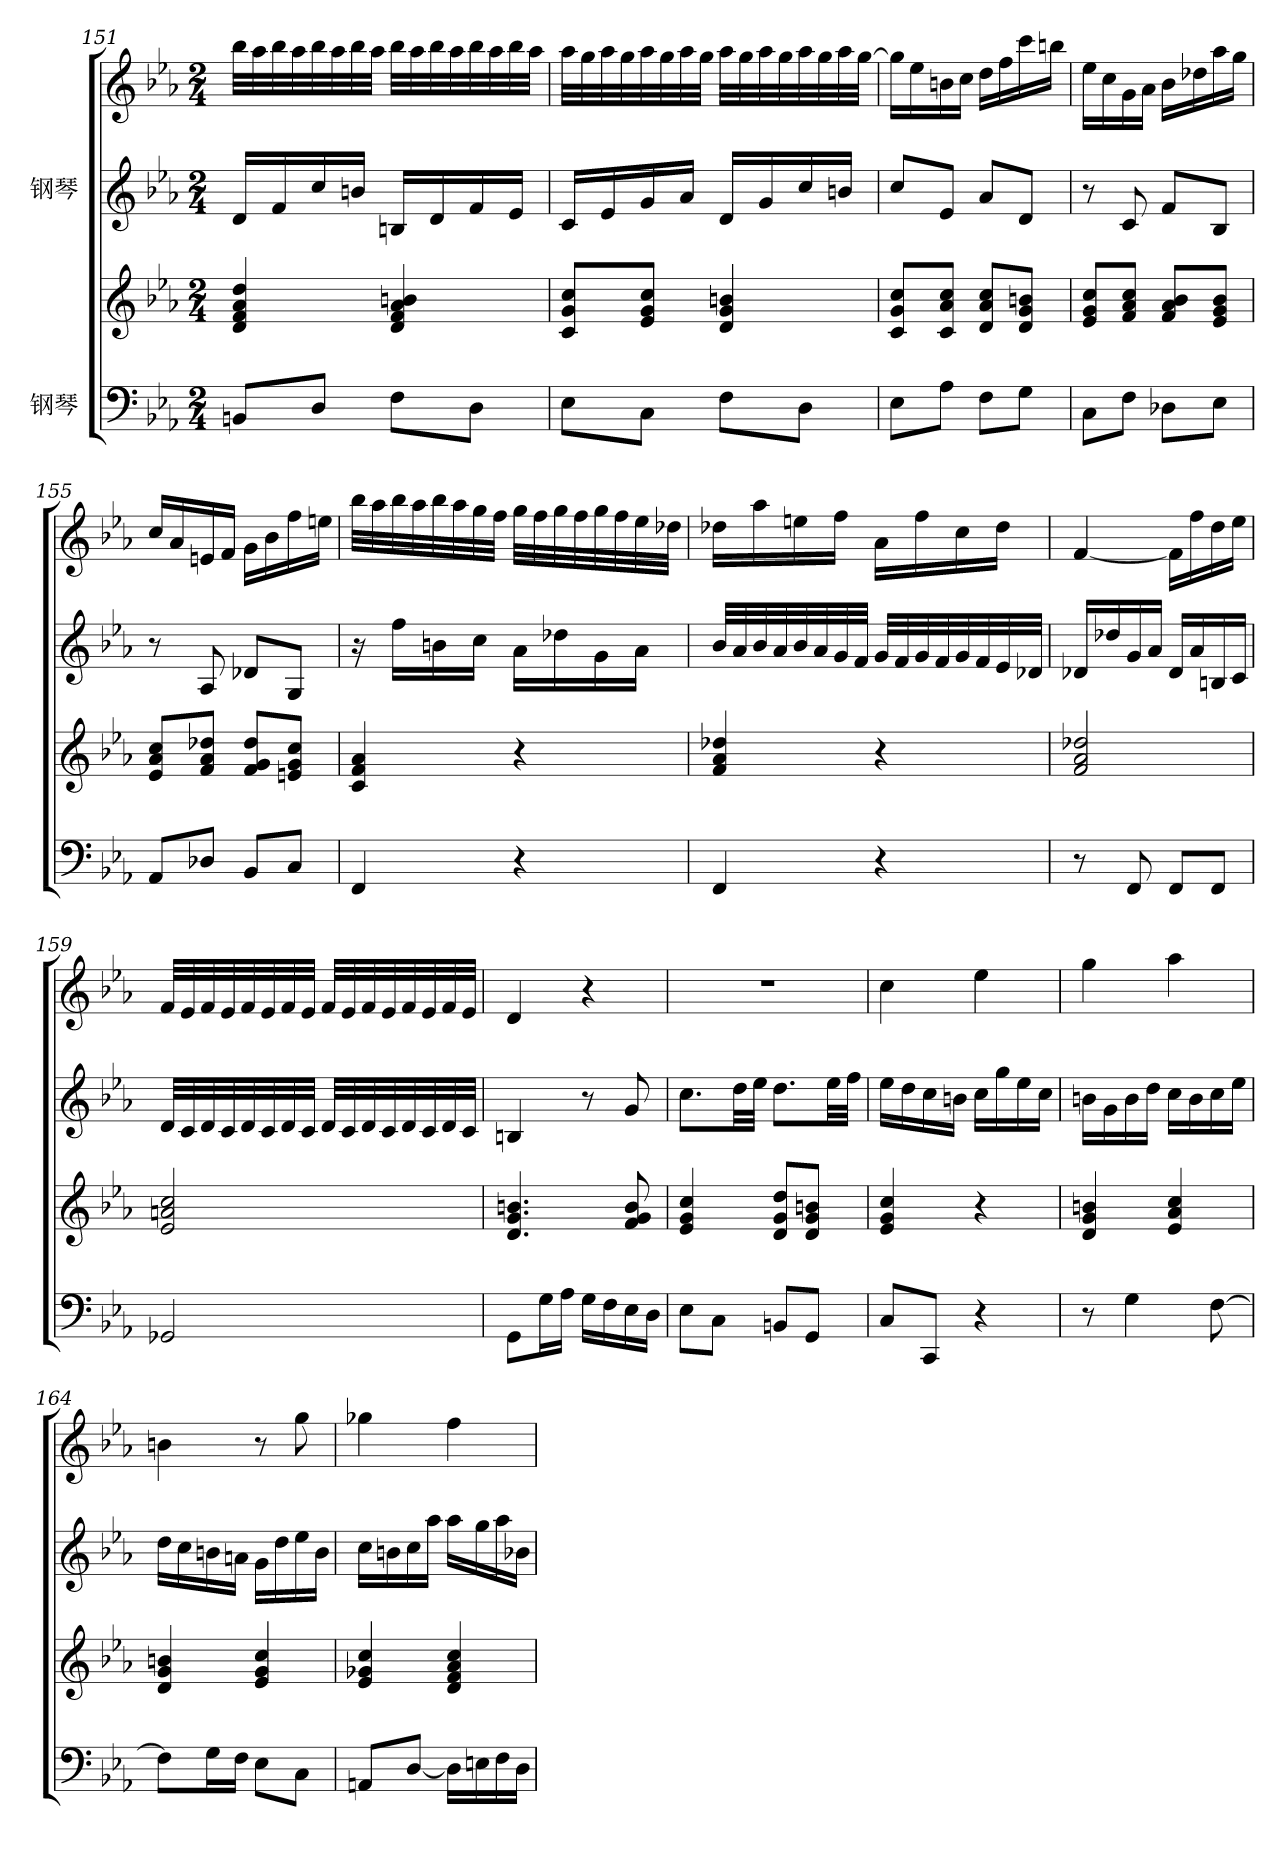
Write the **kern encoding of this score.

**kern	**kern	**kern	**kern
*part2	*part2	*part1	*part1
*staff4	*staff3	*staff2	*staff1
*I"钢琴	*	*I"钢琴	*
!!LO:LB:g=z
*clefF4	*clefG2	*clefG2	*clefG2
*k[b-e-a-]	*k[b-e-a-]	*k[b-e-a-]	*k[b-e-a-]
*M2/4	*M2/4	*M2/4	*M2/4
=151	=151	=151	=151
8BBn/L	4d/ 4f/ 4a-/ 4dd/	16d/LL	32bb-\LLL
.	.	.	32aa-\
.	.	16f/	32bb-\
.	.	.	32aa-\
8D/J	.	16cc/	32bb-\
.	.	.	32aa-\
.	.	16bn/JJ	32bb-\
.	.	.	32aa-\JJJ
8F\L	4d/ 4f/ 4a-/ 4bn/	16Bn/LL	32bb-\LLL
.	.	.	32aa-\
.	.	16d/	32bb-\
.	.	.	32aa-\
8D\J	.	16f/	32bb-\
.	.	.	32aa-\
.	.	16e-/JJ	32bb-\
.	.	.	32aa-\JJJ
=152	=152	=152	=152
8E-\L	8c/ 8g/ 8cc/L	16c/LL	32aa-\LLL
.	.	.	32gg\
.	.	16e-/	32aa-\
.	.	.	32gg\
8C\J	8e-/ 8g/ 8cc/J	16g/	32aa-\
.	.	.	32gg\
.	.	16a-/JJ	32aa-\
.	.	.	32gg\JJJ
8F\L	4d/ 4g/ 4bn/	16d/LL	32aa-\LLL
.	.	.	32gg\
.	.	16g/	32aa-\
.	.	.	32gg\
8D\J	.	16cc/	32aa-\
.	.	.	32gg\
.	.	16bn/JJ	32aa-\
.	.	.	[32gg\JJJ
!!LO:LB:g=z
=153	=153	=153	=153
8E-\L	8c/ 8g/ 8cc/L	8cc/L	16gg\LL]
.	.	.	16ee-\
8A-\J	8c/ 8a-/ 8cc/J	8e-/J	16bn\
.	.	.	16cc\JJ
8F\L	8d/ 8a-/ 8cc/L	8a-/L	16dd\LL
.	.	.	16ff\
8G\J	8d/ 8g/ 8bn/J	8d/J	16ccc\
.	.	.	16bbn\JJ
=154	=154	=154	=154
8C\L	8e-/ 8g/ 8cc/L	8r	16ee-\LL
.	.	.	16cc\
8F\J	8f/ 8a-/ 8cc/J	8c/	16g\
.	.	.	16a-\JJ
8D-X\L	8f/ 8a-/ 8b-/L	8f/L	16b-\LL
.	.	.	16dd-X\
8E-\J	8e-/ 8g/ 8b-/J	8B-/J	16aa-\
.	.	.	16gg\JJ
=155	=155	=155	=155
8AA-/L	8e-/ 8a-/ 8cc/L	8r	16cc/LL
.	.	.	16a-/
8D-X/J	8f/ 8a-/ 8dd-X/J	8A-/	16en/
.	.	.	16f/JJ
8BB-/L	8f/ 8g/ 8dd-/L	8d-X/L	16g\LL
.	.	.	16b-\
8C/J	8en/ 8g/ 8cc/J	8G/J	16ff\
.	.	.	16een\JJ
!!LO:PB:g=z
=156	=156	=156	=156
4FF/	4c/ 4f/ 4a-/	16r	32bb-\LLL
.	.	.	32aa-\
.	.	16ff\LL	32bb-\
.	.	.	32aa-\
.	.	16bn\	32bb-\
.	.	.	32aa-\
.	.	16cc\JJ	32gg\
.	.	.	32ff\JJJ
4r	4r	16a-\LL	32gg\LLL
.	.	.	32ff\
.	.	16dd-X\	32gg\
.	.	.	32ff\
.	.	16g\	32gg\
.	.	.	32ff\
.	.	16a-\JJ	32ee-\
.	.	.	32dd-X\JJJ
=157	=157	=157	=157
4FF/	4f/ 4a-/ 4dd-X/	32b-/LLL	16dd-X\LL
.	.	32a-/	.
.	.	32b-/	16aa-\
.	.	32a-/	.
.	.	32b-/	16een\
.	.	32a-/	.
.	.	32g/	16ff\JJ
.	.	32f/JJJ	.
4r	4r	32g/LLL	16a-\LL
.	.	32f/	.
.	.	32g/	16ff\
.	.	32f/	.
.	.	32g/	16cc\
.	.	32f/	.
.	.	32e-/	16dd-\JJ
.	.	32d-X/JJJ	.
!!LO:LB:g=z
=158	=158	=158	=158
8r	2f/ 2a-/ 2dd-X/	16d-X/LL	[4f/
.	.	16dd-X/	.
8FF/	.	16g/	.
.	.	16a-/JJ	.
8FF/L	.	16d-/LL	16f\LL]
.	.	16a-/	16ff\
8FF/J	.	16Bn/	16dd\
.	.	16c/JJ	16ee-\JJ
=159	=159	=159	=159
2GG-X/	2e-/ 2an/ 2cc/	32d/LLL	32f/LLL
.	.	32c/	32e-/
.	.	32d/	32f/
.	.	32c/	32e-/
.	.	32d/	32f/
.	.	32c/	32e-/
.	.	32d/	32f/
.	.	32c/JJJ	32e-/JJJ
.	.	32d/LLL	32f/LLL
.	.	32c/	32e-/
.	.	32d/	32f/
.	.	32c/	32e-/
.	.	32d/	32f/
.	.	32c/	32e-/
.	.	32d/	32f/
.	.	32c/JJJ	32e-/JJJ
=160	=160	=160	=160
8GG\L	4.d/ 4.g/ 4.bn/	4Bn/	4d/
16G\L	.	.	.
16A-\JJ	.	.	.
16G\LL	.	8r	4r
16F\	.	.	.
16E-\	8f/ 8g/ 8b/	8g/	.
16D\JJ	.	.	.
=161	=161	=161	=161
8E-\L	4e-/ 4g/ 4cc/	8.cc\L	2r
8C\J	.	.	.
.	.	32dd\LL	.
.	.	32ee-\JJJ	.
8BBn/L	8d/ 8g/ 8dd/L	8.dd\L	.
8GG/J	8d/ 8g/ 8bn/J	.	.
.	.	32ee-\LL	.
.	.	32ff\JJJ	.
!!LO:LB:g=z
=162	=162	=162	=162
8C/L	4e-/ 4g/ 4cc/	16ee-\LL	4cc\
.	.	16dd\	.
8CC/J	.	16cc\	.
.	.	16bn\JJ	.
4r	4r	16cc\LL	4ee-\
.	.	16gg\	.
.	.	16ee-\	.
.	.	16cc\JJ	.
=163	=163	=163	=163
8r	4d/ 4g/ 4bn/	16bn\LL	4gg\
.	.	16g\	.
4G\	.	16b\	.
.	.	16dd\JJ	.
.	4e-/ 4a-/ 4cc/	16cc\LL	4aa-\
.	.	16b\	.
[8F\	.	16cc\	.
.	.	16ee-\JJ	.
=164	=164	=164	=164
8F\L]	4d/ 4g/ 4bn/	16dd\LL	4bn\
.	.	16cc\	.
16G\L	.	16bn\	.
16F\JJ	.	16an\JJ	.
8E-\L	4e-/ 4g/ 4cc/	16g\LL	8r
.	.	16dd\	.
8C\J	.	16ee-\	8gg\
.	.	16b\JJ	.
=165	=165	=165	=165
8AAn/L	4e-/ 4g-X/ 4cc/	16cc\LL	4gg-X\
.	.	16bn\	.
[8D/J	.	16cc\	.
.	.	16aa-\JJ	.
16D\LL]	4d/ 4f/ 4a-/ 4cc/	16aa-\LL	4ff\
16En\	.	16gg\	.
16F\	.	16aa-\	.
16D\JJ	.	16b-X\JJ	.
=	=	=	=
*-	*-	*-	*-
